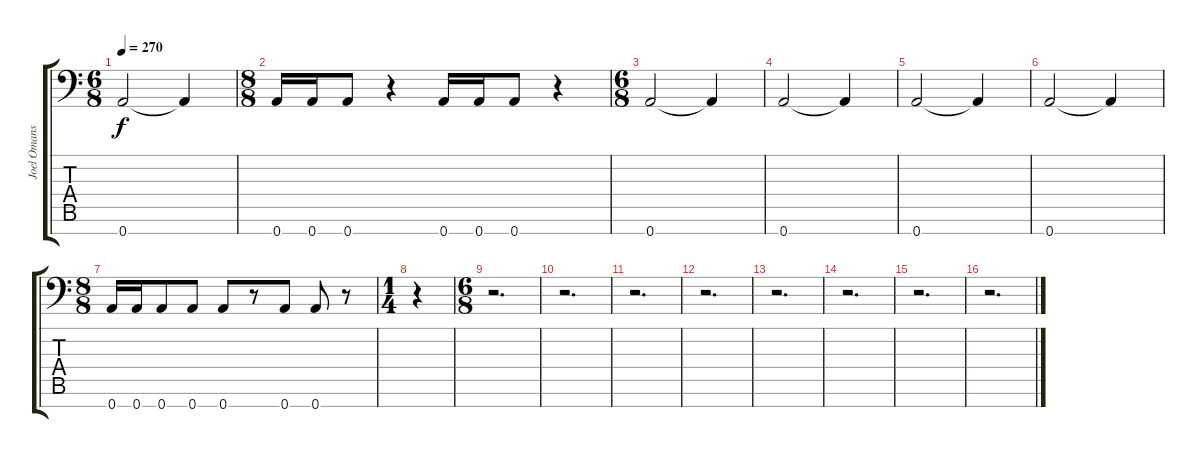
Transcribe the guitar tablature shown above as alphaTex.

\track ("Joel Omans" "Joel Omans") {instrument distortionguitar}
\staff {score tabs}
\tuning (E4 B3 G3 D3 A2 E2 A1) {hide}
\ts (6 8)
\tempo 270
\clef f4
\ks c
0.7.2{dy f} 0.7{t}.4 |
\ts (8 8)
0.7.16 0.7.16 0.7.8 r.4 0.7.16 0.7.16 0.7.8 r.4 |
\ts (6 8)
0.7.2 0.7{t}.4 |
0.7.2 0.7{t}.4 |
0.7.2 0.7{t}.4 |
0.7.2 0.7{t}.4 |
\ts (8 8)
0.7.16 0.7.16 0.7.8 0.7.8 0.7.8 r.8 0.7.8 0.7.8 r.8 |
\ts (1 4)
r.4 |
\ts (6 8)
r.2{d} |
r.2{d} |
r.2{d} |
r.2{d} |
r.2{d} |
r.2{d} |
r.2{d} |
r.2{d}
